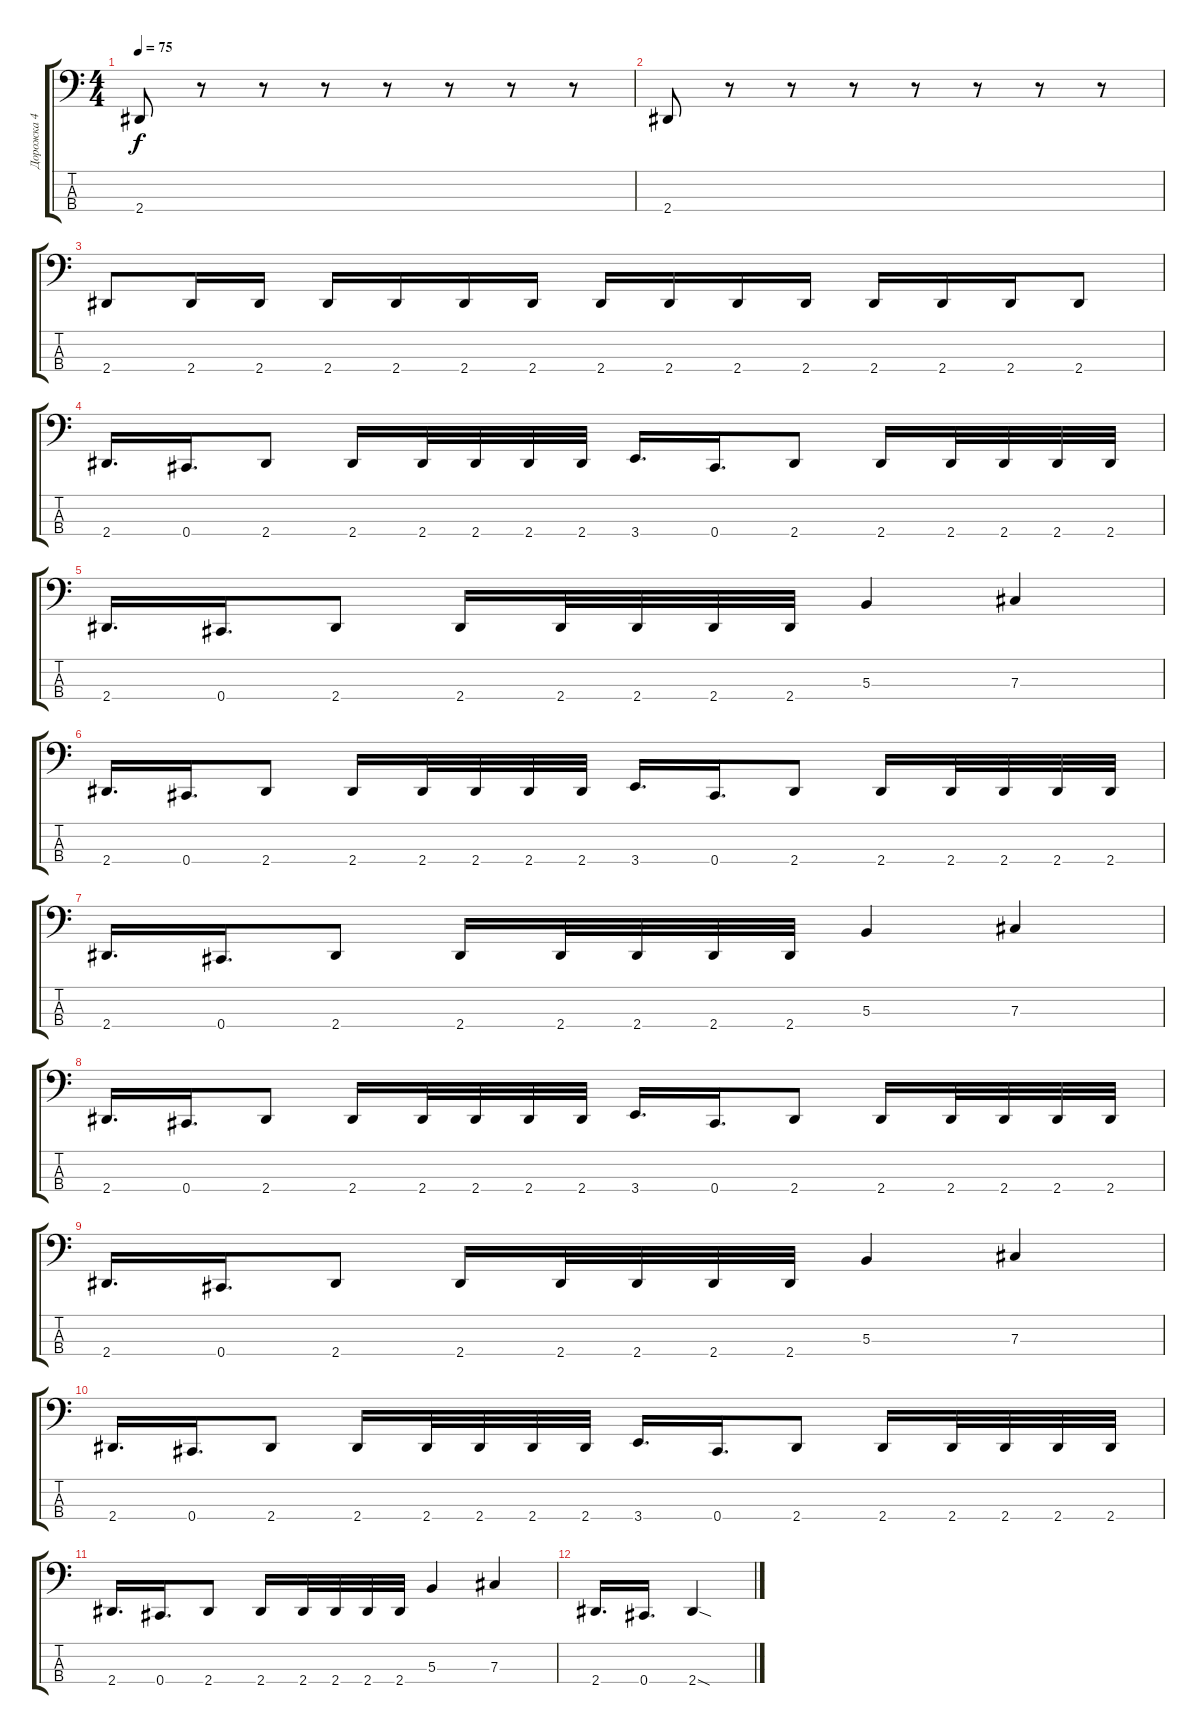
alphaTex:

\track ("Дорожка 4" "Дорожка 4") {instrument electricbasspick}
\staff {score tabs}
\tuning (E2 B1 Gb1 Db1) {hide}
\ts (4 4)
\tempo 75
\clef f4
\ks c
2.4.8{dy f} r.8 r.8 r.8 r.8 r.8 r.8 r.8 |
2.4.8 r.8 r.8 r.8 r.8 r.8 r.8 r.8 |
2.4.8 2.4.16 2.4.16 2.4.16 2.4.16 2.4.16 2.4.16 2.4.16 2.4.16 2.4.16 2.4.16 2.4.16 2.4.16 2.4.16 2.4.8 |
2.4.16{d} 0.4.16{d} 2.4.8 2.4.16 2.4.32 2.4.32 2.4.32 2.4.32 3.4.16{d} 0.4.16{d} 2.4.8 2.4.16 2.4.32 2.4.32 2.4.32 2.4.32 |
2.4.16{d} 0.4.16{d} 2.4.8 2.4.16 2.4.32 2.4.32 2.4.32 2.4.32 5.3.4 7.3.4 |
2.4.16{d} 0.4.16{d} 2.4.8 2.4.16 2.4.32 2.4.32 2.4.32 2.4.32 3.4.16{d} 0.4.16{d} 2.4.8 2.4.16 2.4.32 2.4.32 2.4.32 2.4.32 |
2.4.16{d} 0.4.16{d} 2.4.8 2.4.16 2.4.32 2.4.32 2.4.32 2.4.32 5.3.4 7.3.4 |
2.4.16{d} 0.4.16{d} 2.4.8 2.4.16 2.4.32 2.4.32 2.4.32 2.4.32 3.4.16{d} 0.4.16{d} 2.4.8 2.4.16 2.4.32 2.4.32 2.4.32 2.4.32 |
2.4.16{d} 0.4.16{d} 2.4.8 2.4.16 2.4.32 2.4.32 2.4.32 2.4.32 5.3.4 7.3.4 |
2.4.16{d} 0.4.16{d} 2.4.8 2.4.16 2.4.32 2.4.32 2.4.32 2.4.32 3.4.16{d} 0.4.16{d} 2.4.8 2.4.16 2.4.32 2.4.32 2.4.32 2.4.32 |
2.4.16{d} 0.4.16{d} 2.4.8 2.4.16 2.4.32 2.4.32 2.4.32 2.4.32 5.3.4 7.3.4 |
2.4.16{d} 0.4.16{d} 2.4{sod}.4
